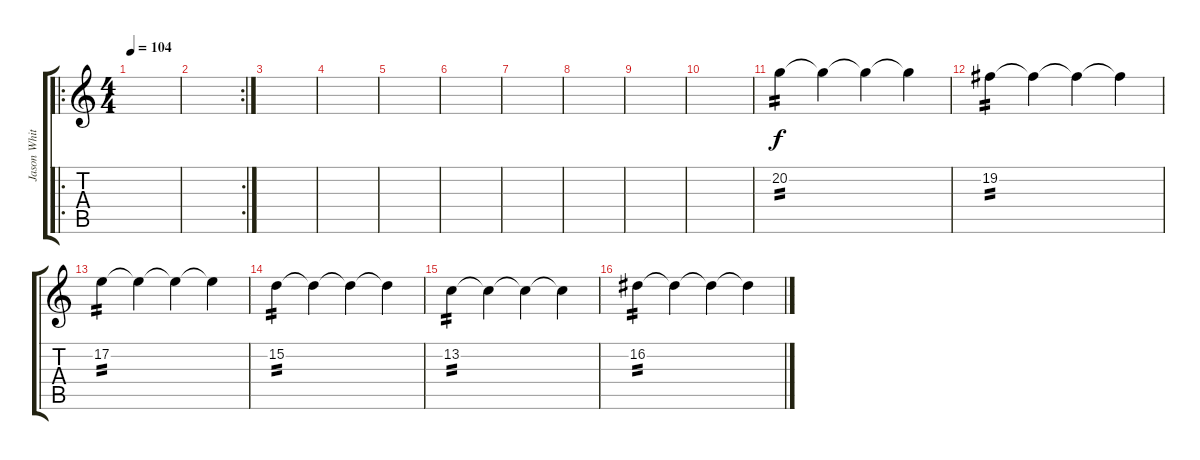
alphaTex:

\track ("Jason White" "Jason Whit") {instrument vibraphone}
\staff {score tabs}
\tuning (E4 B3 G3 D3 A2 E2) {hide}
\ro
\ts (4 4)
\tempo 104
\clef g2
\ks c
|
\rc 2
|
|
|
|
|
|
|
|
|
20.2.4{tp 2 volume 16} 20.2{t}.4{volume 0} 20.2{t}.4 20.2{t}.4 |
19.2.4{tp 2 volume 16} 19.2{t}.4{volume 0} 19.2{t}.4 19.2{t}.4 |
17.2.4{tp 2 volume 16} 17.2{t}.4{volume 0} 17.2{t}.4 17.2{t}.4 |
15.2.4{tp 2 volume 16} 15.2{t}.4{volume 0} 15.2{t}.4 15.2{t}.4 |
13.2.4{tp 2 volume 16} 13.2{t}.4{volume 0} 13.2{t}.4 13.2{t}.4 |
16.2.4{tp 2 volume 16} 16.2{t}.4{volume 0} 16.2{t}.4 16.2{t}.4
